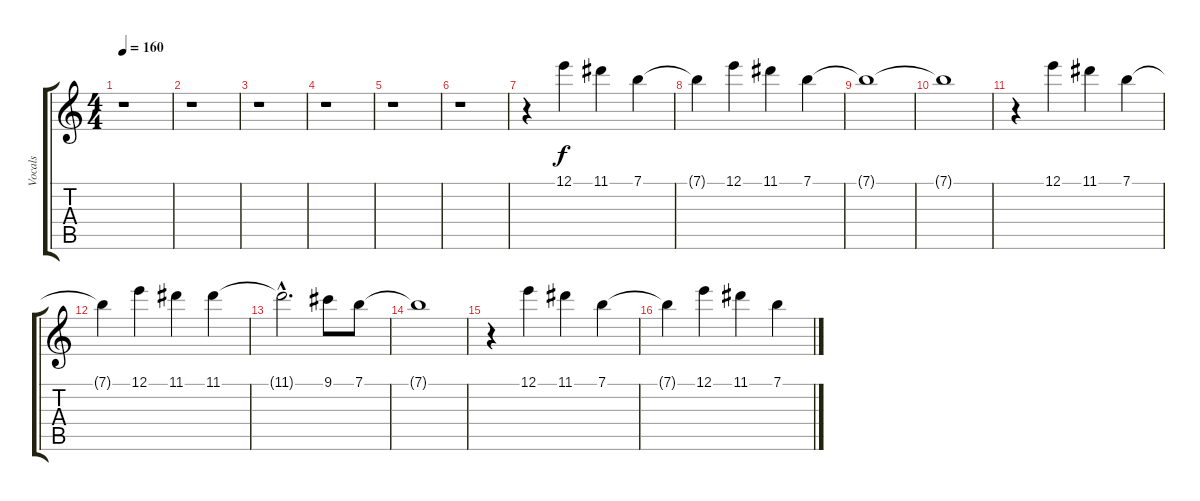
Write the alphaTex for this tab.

\track ("Vocals" "Vocals") {instrument acousticguitarnylon}
\staff {score tabs}
\tuning (E4 B3 G3 D3 A2 E2) {hide}
\ts (4 4)
\tempo 160
\clef g2
\ks c
r.1{dy f instrument acousticguitarnylon} |
r.1 |
r.1 |
r.1 |
r.1 |
r.1 |
r.4 12.1.4 11.1.4 7.1.4 |
7.1{t}.4 12.1.4 11.1.4 7.1.4 |
7.1{t}.1 |
7.1{t}.1 |
r.4 12.1.4 11.1.4 7.1.4 |
7.1{t}.4 12.1.4 11.1.4 11.1.4 |
11.1{hac t}.2{d} 9.1.8 7.1.8 |
7.1{t}.1 |
r.4 12.1.4 11.1.4 7.1.4 |
7.1{t}.4 12.1.4 11.1.4 7.1.4
